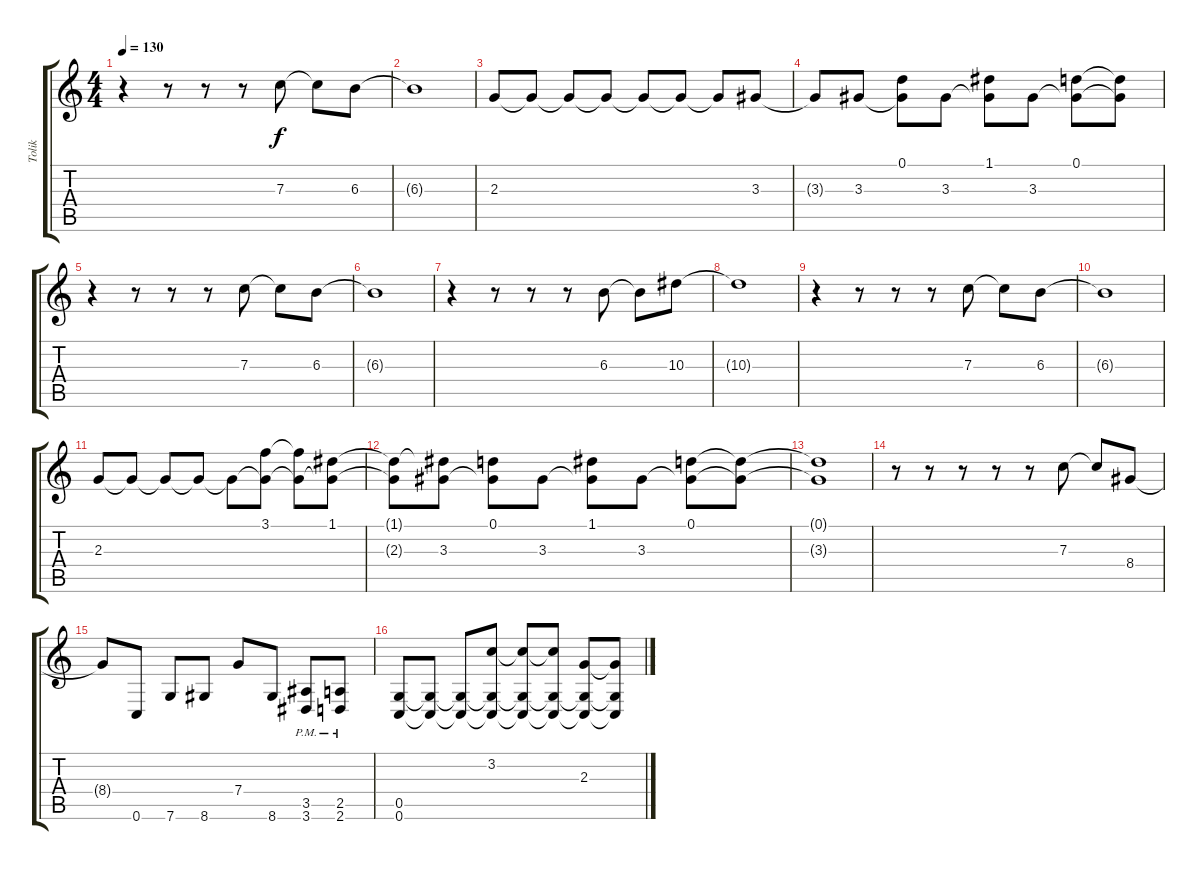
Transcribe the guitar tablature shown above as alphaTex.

\track ("Tolik" "Tolik") {instrument distortionguitar}
\staff {score tabs}
\tuning (D4 A3 F3 C3 G2 C2) {hide}
\ts (4 4)
\tempo 130
\clef g2
\ks c
r.4{dy f} r.8 r.8 r.8 7.3.8 7.3{t}.8 6.3.8 |
6.3{t}.1 |
2.3.8 2.3{t}.8 2.3{t}.8 2.3{t}.8 2.3{t}.8 2.3{t}.8 2.3{t}.8 3.3.8 |
3.3{t}.8 3.3.8 (0.1 3.3{t}).8 3.3.8 (1.1 3.3{t}).8 3.3.8 (0.1 3.3{t}).8 (0.1{t} 3.3{t}).8 |
r.4 r.8 r.8 r.8 7.3.8 7.3{t}.8 6.3.8 |
6.3{t}.1 |
r.4 r.8 r.8 r.8 6.3.8 6.3{t}.8 10.3.8 |
10.3{t}.1 |
r.4 r.8 r.8 r.8 7.3.8 7.3{t}.8 6.3.8 |
6.3{t}.1 |
2.3.8 2.3{t}.8 2.3{t}.8 2.3{t}.8 2.3{t}.8 (3.1 2.3{t}).8 (3.1{t} 2.3{t}).8 (1.1 2.3{t}).8 |
(1.1{t} 2.3{t}).8 (1.1{t} 3.3).8 (0.1 3.3{t}).8 3.3.8 (1.1 3.3{t}).8 3.3.8 (0.1 3.3{t}).8 (0.1{t} 3.3{t}).8 |
(0.1{t} 3.3{t}).1 |
r.8 r.8 r.8 r.8 r.8 7.3.8 7.3{t}.8 8.4.8 |
8.4{t}.8 0.6.8 7.6.8 8.6.8 7.4.8 8.6.8 (3.5{pm} 3.6{pm}).8 (2.5{pm} 2.6{pm}).8 |
(0.5 0.6).8 (0.5{t} 0.6{t}).8 (0.5{t} 0.6{t}).8 (3.2 0.5{t} 0.6{t}).8 (3.2{t} 0.5{t} 0.6{t}).8 (3.2{t} 0.5{t} 0.6{t}).8 (2.3 0.5{t} 0.6{t}).8 (2.3{t} 0.5{t} 0.6{t}).8
